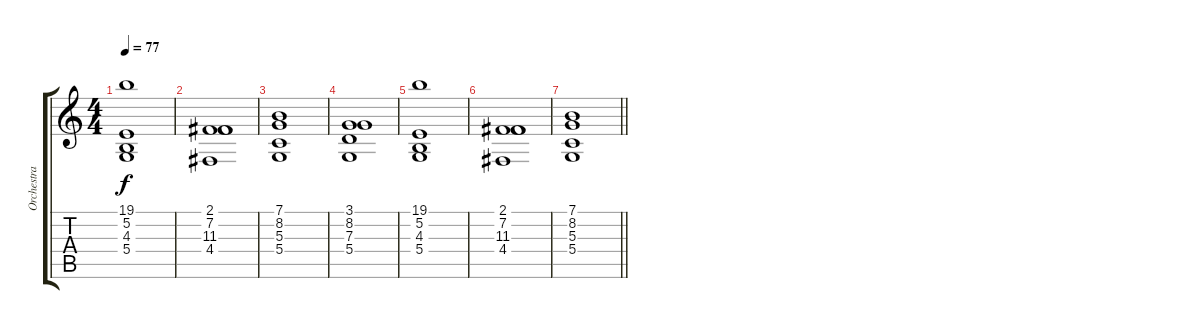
\track ("Orchestra" "Orchestra") {instrument stringensemble2}
\staff {score tabs}
\tuning (E4 B3 G3 D3 A2 E2) {hide}
\ts (4 4)
\tempo 77
\clef g2
\ks c
(19.1 5.2 4.3 5.4).1{dy f} |
(2.1 7.2 11.3 4.4).1 |
(7.1 8.2 5.3 5.4).1 |
(3.1 8.2 7.3 5.4).1 |
(19.1 5.2 4.3 5.4).1 |
(2.1 7.2 11.3 4.4).1 |
\barLineRight lightlight
(7.1 8.2 5.3 5.4).1
